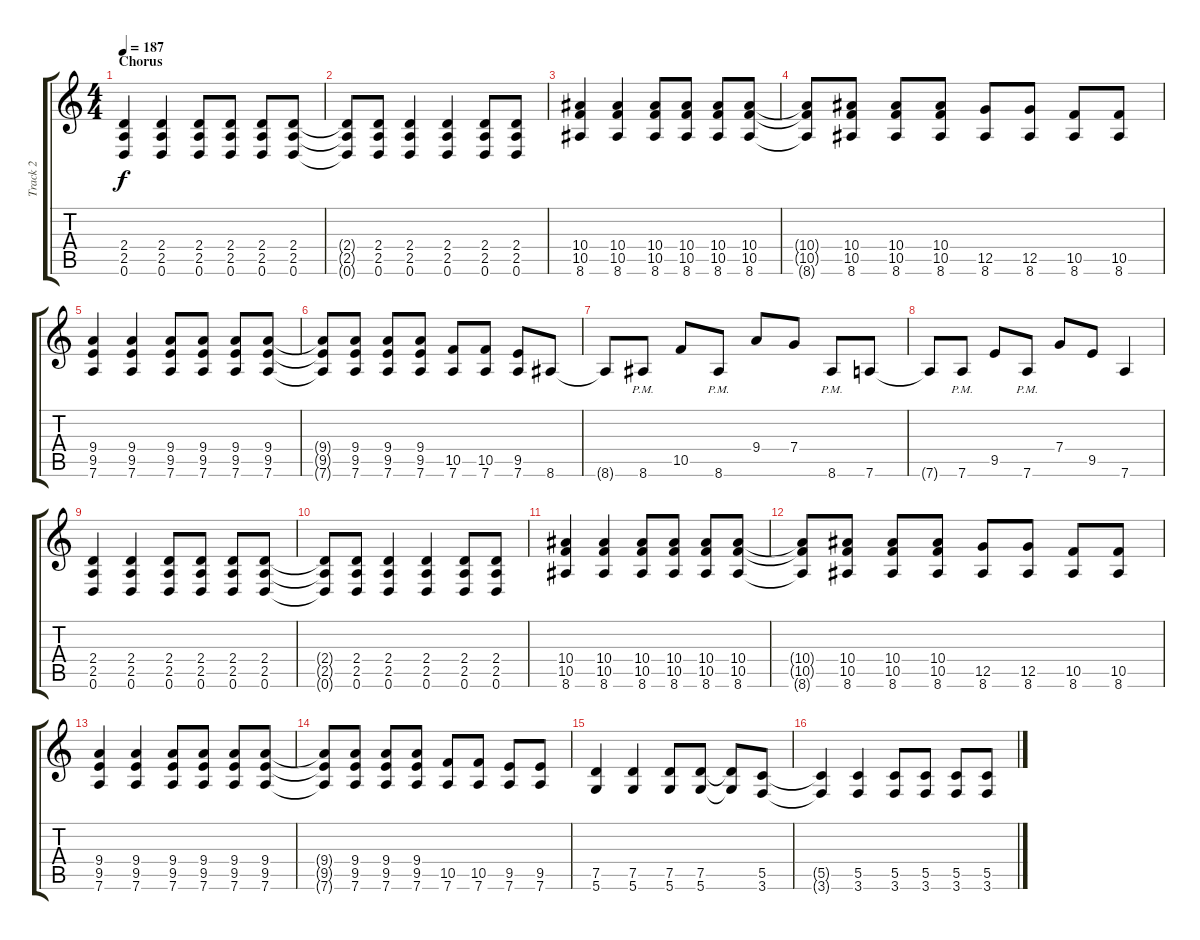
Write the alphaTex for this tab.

\track ("Track 2" "Track 2") {instrument overdrivenguitar}
\staff {score tabs}
\tuning (D4 A3 F3 C3 G2 D2) {hide}
\ts (4 4)
\section ("" "Chorus")
\tempo 187
\clef g2
\ks c
(2.4 2.5 0.6).4{dy f} (2.4 2.5 0.6).4 (2.4 2.5 0.6).8 (2.4 2.5 0.6).8 (2.4 2.5 0.6).8 (2.4 2.5 0.6).8 |
(2.4{t} 2.5{t} 0.6{t}).8 (2.4 2.5 0.6).8 (2.4 2.5 0.6).4 (2.4 2.5 0.6).4 (2.4 2.5 0.6).8 (2.4 2.5 0.6).8 |
(10.4 10.5 8.6).4 (10.4 10.5 8.6).4 (10.4 10.5 8.6).8 (10.4 10.5 8.6).8 (10.4 10.5 8.6).8 (10.4 10.5 8.6).8 |
(10.4{t} 10.5{t} 8.6{t}).8 (10.4 10.5 8.6).8 (10.4 10.5 8.6).8 (10.4 10.5 8.6).8 (12.5 8.6).8 (12.5 8.6).8 (10.5 8.6).8 (10.5 8.6).8 |
(9.4 9.5 7.6).4 (9.4 9.5 7.6).4 (9.4 9.5 7.6).8 (9.4 9.5 7.6).8 (9.4 9.5 7.6).8 (9.4 9.5 7.6).8 |
(9.4{t} 9.5{t} 7.6{t}).8 (9.4 9.5 7.6).8 (9.4 9.5 7.6).8 (9.4 9.5 7.6).8 (10.5 7.6).8 (10.5 7.6).8 (9.5 7.6).8 8.6.8 |
8.6{t}.8 8.6{pm}.8 10.5.8 8.6{pm}.8 9.4.8 7.4.8 8.6{pm}.8 7.6.8 |
7.6{t}.8 7.6{pm}.8 9.5.8 7.6{pm}.8 7.4.8 9.5.8 7.6.4 |
(2.4 2.5 0.6).4 (2.4 2.5 0.6).4 (2.4 2.5 0.6).8 (2.4 2.5 0.6).8 (2.4 2.5 0.6).8 (2.4 2.5 0.6).8 |
(2.4{t} 2.5{t} 0.6{t}).8 (2.4 2.5 0.6).8 (2.4 2.5 0.6).4 (2.4 2.5 0.6).4 (2.4 2.5 0.6).8 (2.4 2.5 0.6).8 |
(10.4 10.5 8.6).4 (10.4 10.5 8.6).4 (10.4 10.5 8.6).8 (10.4 10.5 8.6).8 (10.4 10.5 8.6).8 (10.4 10.5 8.6).8 |
(10.4{t} 10.5{t} 8.6{t}).8 (10.4 10.5 8.6).8 (10.4 10.5 8.6).8 (10.4 10.5 8.6).8 (12.5 8.6).8 (12.5 8.6).8 (10.5 8.6).8 (10.5 8.6).8 |
(9.4 9.5 7.6).4 (9.4 9.5 7.6).4 (9.4 9.5 7.6).8 (9.4 9.5 7.6).8 (9.4 9.5 7.6).8 (9.4 9.5 7.6).8 |
(9.4{t} 9.5{t} 7.6{t}).8 (9.4 9.5 7.6).8 (9.4 9.5 7.6).8 (9.4 9.5 7.6).8 (10.5 7.6).8 (10.5 7.6).8 (9.5 7.6).8 (9.5 7.6).8 |
(7.5 5.6).4 (7.5 5.6).4 (7.5 5.6).8 (7.5 5.6).8 (7.5{t} 5.6{t}).8 (5.5 3.6).8 |
(5.5{t} 3.6{t}).4 (5.5 3.6).4 (5.5 3.6).8 (5.5 3.6).8 (5.5 3.6).8 (5.5 3.6).8
